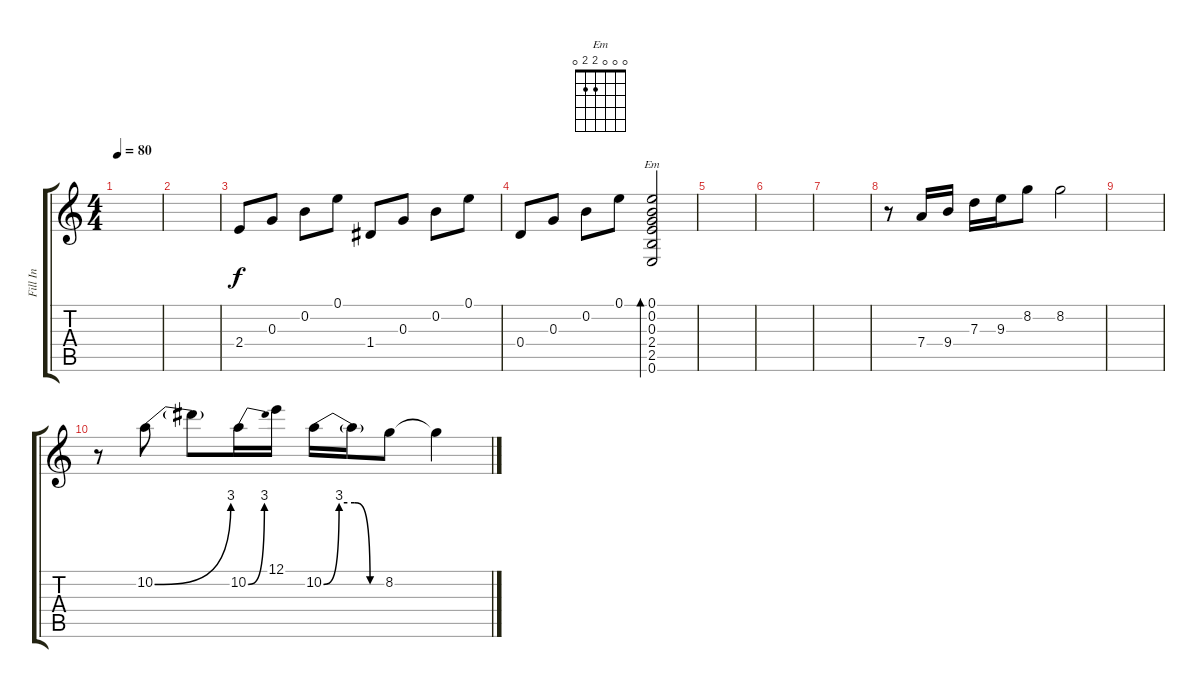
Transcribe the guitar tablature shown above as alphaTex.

\track ("Fill In" "Fill In") {instrument acousticguitarsteel}
\staff {score tabs}
\tuning (E4 B3 G3 D3 A2 E2) {hide}
\chord ("Em" 0 0 0 2 2 0)
\ts (4 4)
\tempo 80
\clef g2
\ks c
|
|
2.4.8 0.3.8 0.2.8 0.1.8 1.4.8 0.3.8 0.2.8 0.1.8 |
0.4.8 0.3.8 0.2.8 0.1.8 (0.1 0.2 0.3 2.4 2.5 0.6).2{bd 60 ch "Em"} |
|
|
|
r.8 7.4.16 9.4.16 7.3.16 9.3.16 8.2.8 8.2.2 |
|
r.8 10.2{be (bend 0 0 60 12)}.8 10.2{t}.8 10.2{be (bend 0 0 60 12)}.16 12.1.16 10.2{be (custom 0 0 15 12 30 12 45 0 60 0)}.16 10.2{t}.16 8.2.8 8.2{t}.4
